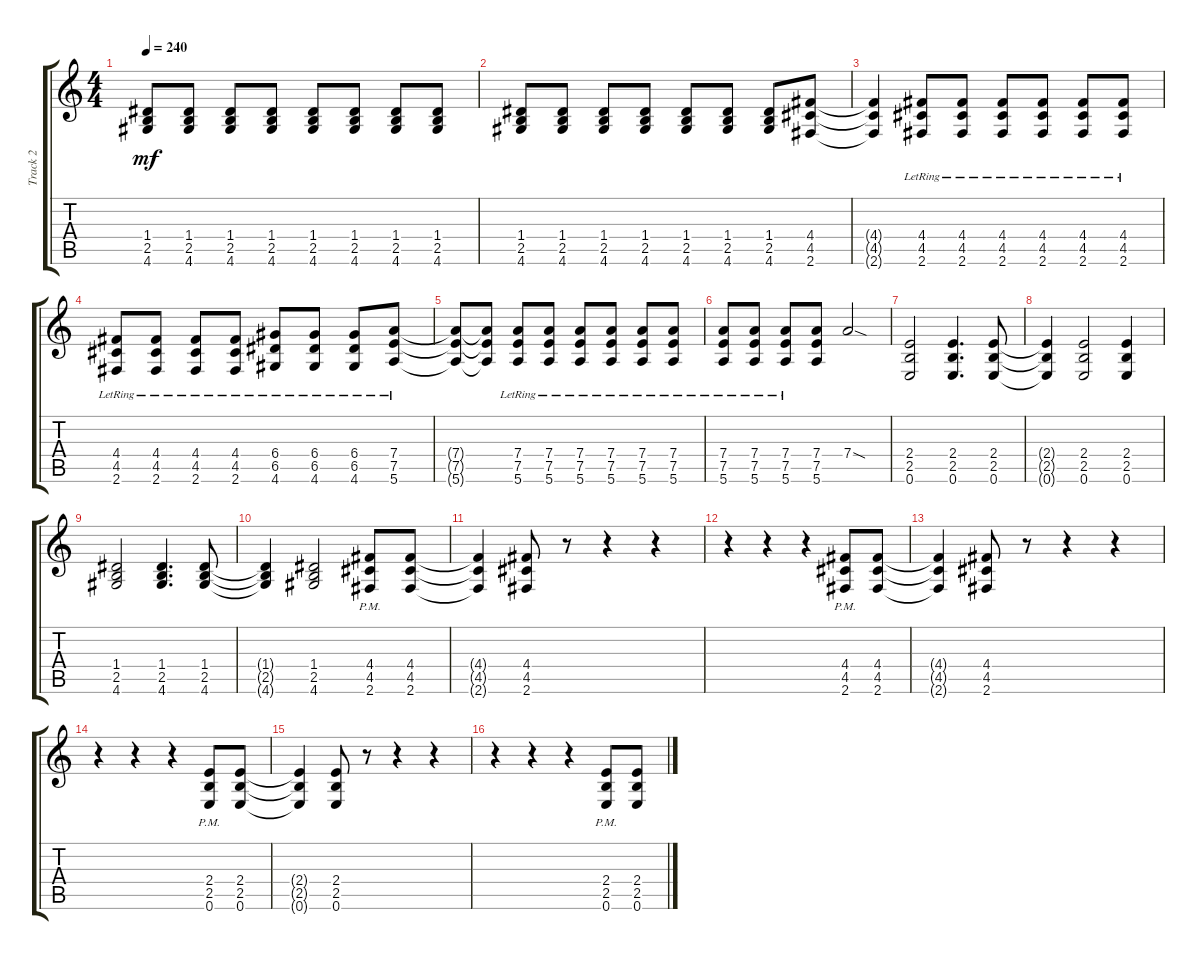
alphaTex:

\track ("Track 2" "Track 2") {instrument distortionguitar}
\staff {score tabs}
\tuning (E4 B3 G3 D3 A2 E2) {hide}
\ts (4 4)
\tempo 240
\clef g2
\ks c
(1.4{t} 2.5{t} 4.6{t}).8{dy mf} (1.4 2.5 4.6).8 (1.4 2.5 4.6).8 (1.4 2.5 4.6).8 (1.4 2.5 4.6).8 (1.4 2.5 4.6).8 (1.4 2.5 4.6).8 (1.4 2.5 4.6).8 |
(1.4 2.5 4.6).8 (1.4 2.5 4.6).8 (1.4 2.5 4.6).8 (1.4 2.5 4.6).8 (1.4 2.5 4.6).8 (1.4 2.5 4.6).8 (1.4 2.5 4.6).8 (4.4 4.5 2.6).8 |
(4.4{t} 4.5{t} 2.6{t}).4 (4.4{lr} 4.5{lr} 2.6{lr}).8 (4.4{lr} 4.5{lr} 2.6{lr}).8 (4.4{lr} 4.5{lr} 2.6{lr}).8 (4.4{lr} 4.5{lr} 2.6{lr}).8 (4.4{lr} 4.5{lr} 2.6{lr}).8 (4.4{lr} 4.5{lr} 2.6{lr}).8 |
(4.4{lr} 4.5{lr} 2.6{lr}).8 (4.4{lr} 4.5{lr} 2.6{lr}).8 (4.4{lr} 4.5{lr} 2.6{lr}).8 (4.4{lr} 4.5{lr} 2.6{lr}).8 (6.4{lr} 6.5{lr} 4.6{lr}).8 (6.4{lr} 6.5{lr} 4.6{lr}).8 (6.4{lr} 6.5{lr} 4.6{lr}).8 (7.4{lr} 7.5{lr} 5.6{lr}).8 |
(7.4{t} 7.5{t} 5.6{t}).8 (7.4{t} 7.5{t} 5.6{t}).8 (7.4{lr} 7.5{lr} 5.6{lr}).8 (7.4{lr} 7.5{lr} 5.6{lr}).8 (7.4{lr} 7.5{lr} 5.6{lr}).8 (7.4{lr} 7.5{lr} 5.6{lr}).8 (7.4{lr} 7.5{lr} 5.6{lr}).8 (7.4{lr} 7.5{lr} 5.6{lr}).8 |
(7.4{lr} 7.5{lr} 5.6{lr}).8 (7.4{lr} 7.5{lr} 5.6{lr}).8 (7.4{lr} 7.5{lr} 5.6{lr}).8 (7.4 7.5 5.6).8 7.4{sod}.2 |
(2.4 2.5 0.6).2 (2.4 2.5 0.6).4{d} (2.4 2.5 0.6).8 |
(2.4{t} 2.5{t} 0.6{t}).4 (2.4 2.5 0.6).2 (2.4 2.5 0.6).4 |
(1.4 2.5 4.6).2 (1.4 2.5 4.6).4{d} (1.4 2.5 4.6).8 |
(1.4{t} 2.5{t} 4.6{t}).4 (1.4 2.5 4.6).2 (4.4{pm} 4.5{pm} 2.6{pm}).8{balance 3} (4.4 4.5 2.6).8 |
(4.4{t} 4.5{t} 2.6{t}).4 (4.4 4.5 2.6).8 r.8 r.4 r.4 |
r.4 r.4 r.4 (4.4{pm} 4.5{pm} 2.6{pm}).8 (4.4 4.5 2.6).8 |
(4.4{t} 4.5{t} 2.6{t}).4 (4.4 4.5 2.6).8 r.8 r.4 r.4 |
r.4 r.4 r.4 (2.4{pm} 2.5{pm} 0.6{pm}).8 (2.4 2.5 0.6).8 |
(2.4{t} 2.5{t} 0.6{t}).4 (2.4 2.5 0.6).8 r.8 r.4 r.4 |
r.4 r.4 r.4 (2.4{pm} 2.5{pm} 0.6{pm}).8 (2.4 2.5 0.6).8
